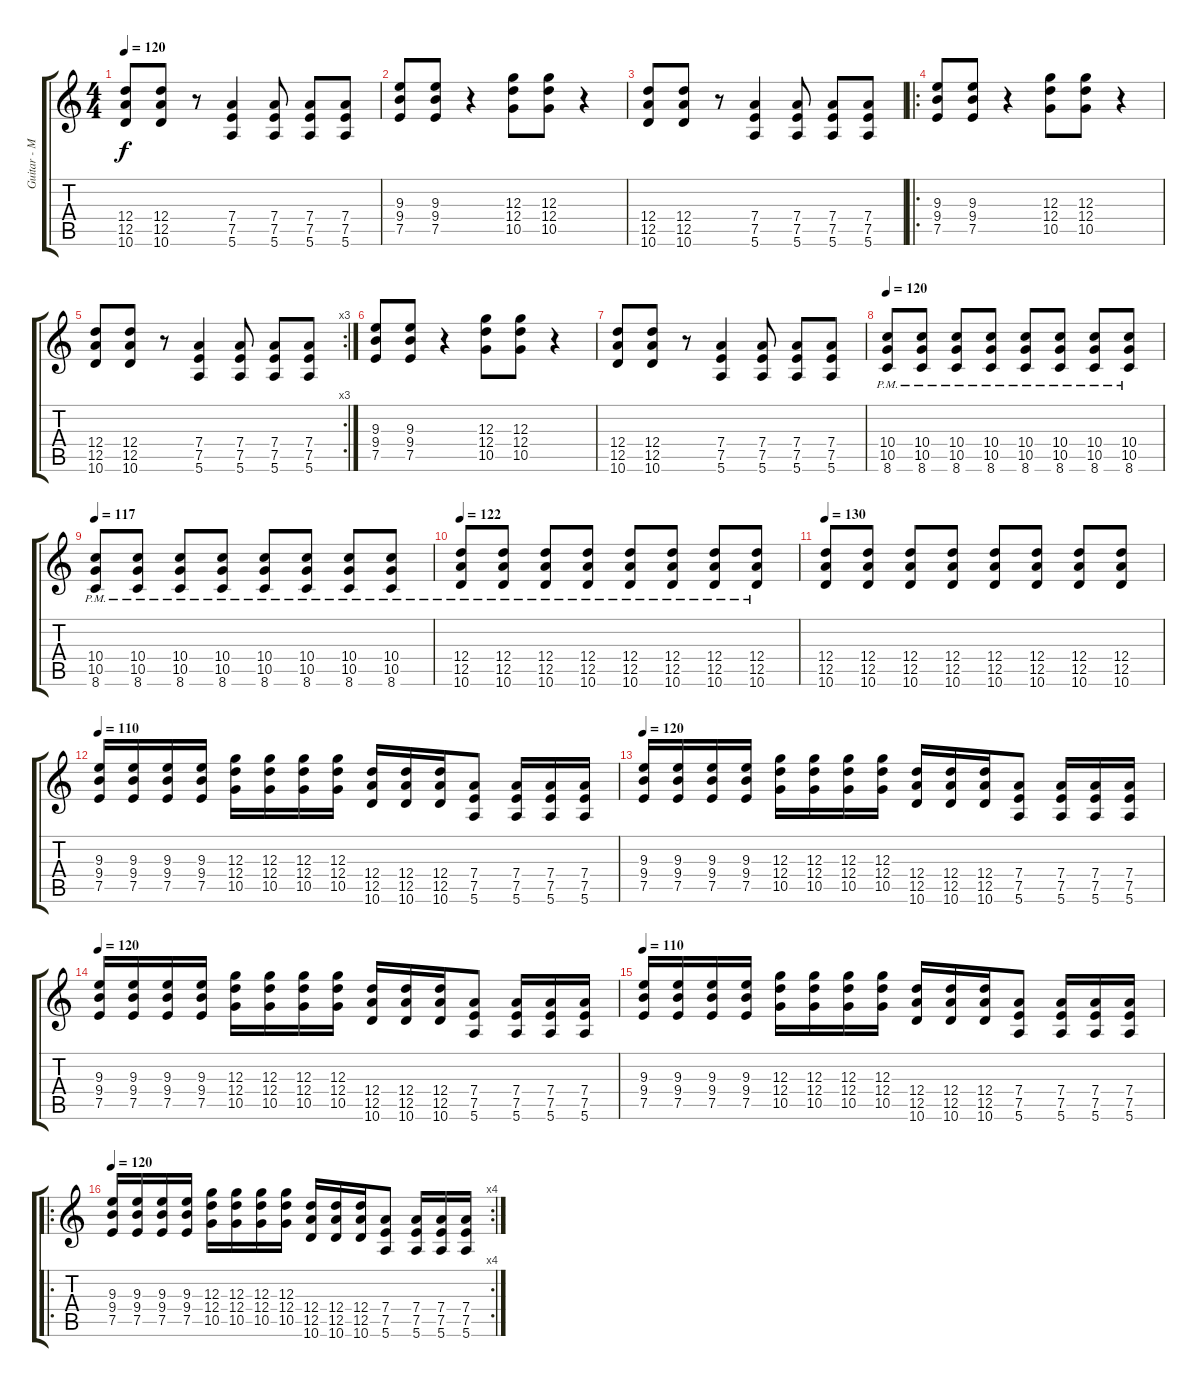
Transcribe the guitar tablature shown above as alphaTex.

\track ("Guitar - Mr. Brett" "Guitar - M") {instrument distortionguitar}
\staff {score tabs}
\tuning (E4 B3 G3 D3 A2 E2) {hide}
\ts (4 4)
\tempo 120
\clef g2
\ks c
(12.4 12.5 10.6).8{dy f} (12.4 12.5 10.6).8 r.8 (7.4 7.5 5.6).4 (7.4 7.5 5.6).8 (7.4 7.5 5.6).8 (7.4 7.5 5.6).8 |
(9.3 9.4 7.5).8 (9.3 9.4 7.5).8 r.4 (12.3 12.4 10.5).8 (12.3 12.4 10.5).8 r.4 |
(12.4 12.5 10.6).8 (12.4 12.5 10.6).8 r.8 (7.4 7.5 5.6).4 (7.4 7.5 5.6).8 (7.4 7.5 5.6).8 (7.4 7.5 5.6).8 |
\ro
(9.3 9.4 7.5).8 (9.3 9.4 7.5).8 r.4 (12.3 12.4 10.5).8 (12.3 12.4 10.5).8 r.4 |
\rc 3
(12.4 12.5 10.6).8 (12.4 12.5 10.6).8 r.8 (7.4 7.5 5.6).4 (7.4 7.5 5.6).8 (7.4 7.5 5.6).8 (7.4 7.5 5.6).8 |
(9.3 9.4 7.5).8 (9.3 9.4 7.5).8 r.4 (12.3 12.4 10.5).8 (12.3 12.4 10.5).8 r.4 |
(12.4 12.5 10.6).8 (12.4 12.5 10.6).8 r.8 (7.4 7.5 5.6).4 (7.4 7.5 5.6).8 (7.4 7.5 5.6).8 (7.4 7.5 5.6).8 |
\tempo 120
(10.4{pm} 10.5{pm} 8.6{pm}).8 (10.4{pm} 10.5{pm} 8.6{pm}).8 (10.4{pm} 10.5{pm} 8.6{pm}).8 (10.4{pm} 10.5{pm} 8.6{pm}).8 (10.4{pm} 10.5{pm} 8.6{pm}).8 (10.4{pm} 10.5{pm} 8.6{pm}).8 (10.4{pm} 10.5{pm} 8.6{pm}).8 (10.4{pm} 10.5{pm} 8.6{pm}).8 |
\tempo 125
\tempo 117
(10.4{pm} 10.5{pm} 8.6{pm}).8 (10.4{pm} 10.5{pm} 8.6{pm}).8 (10.4{pm} 10.5{pm} 8.6{pm}).8 (10.4{pm} 10.5{pm} 8.6{pm}).8 (10.4{pm} 10.5{pm} 8.6{pm}).8 (10.4{pm} 10.5{pm} 8.6{pm}).8 (10.4{pm} 10.5{pm} 8.6{pm}).8 (10.4{pm} 10.5{pm} 8.6{pm}).8 |
\tempo 130
\tempo 122
(12.4{pm} 12.5{pm} 10.6{pm}).8 (12.4{pm} 12.5{pm} 10.6{pm}).8 (12.4{pm} 12.5{pm} 10.6{pm}).8 (12.4{pm} 12.5{pm} 10.6{pm}).8 (12.4{pm} 12.5{pm} 10.6{pm}).8 (12.4{pm} 12.5{pm} 10.6{pm}).8 (12.4{pm} 12.5{pm} 10.6{pm}).8 (12.4{pm} 12.5{pm} 10.6{pm}).8 |
\tempo 130
(12.4 12.5 10.6).8 (12.4 12.5 10.6).8 (12.4 12.5 10.6).8 (12.4 12.5 10.6).8 (12.4 12.5 10.6).8 (12.4 12.5 10.6).8 (12.4 12.5 10.6).8 (12.4 12.5 10.6).8 |
\tempo 120
\tempo 110
(9.3 9.4 7.5).16 (9.3 9.4 7.5).16 (9.3 9.4 7.5).16 (9.3 9.4 7.5).16 (12.3 12.4 10.5).16 (12.3 12.4 10.5).16 (12.3 12.4 10.5).16 (12.3 12.4 10.5).16 (12.4 12.5 10.6).16 (12.4 12.5 10.6).16 (12.4 12.5 10.6).16 (7.4 7.5 5.6).8 (7.4 7.5 5.6).16 (7.4 7.5 5.6).16 (7.4 7.5 5.6).16 |
\tempo 120
(9.3 9.4 7.5).16 (9.3 9.4 7.5).16 (9.3 9.4 7.5).16 (9.3 9.4 7.5).16 (12.3 12.4 10.5).16 (12.3 12.4 10.5).16 (12.3 12.4 10.5).16 (12.3 12.4 10.5).16 (12.4 12.5 10.6).16 (12.4 12.5 10.6).16 (12.4 12.5 10.6).16 (7.4 7.5 5.6).8 (7.4 7.5 5.6).16 (7.4 7.5 5.6).16 (7.4 7.5 5.6).16 |
\tempo 120
(9.3 9.4 7.5).16 (9.3 9.4 7.5).16 (9.3 9.4 7.5).16 (9.3 9.4 7.5).16 (12.3 12.4 10.5).16 (12.3 12.4 10.5).16 (12.3 12.4 10.5).16 (12.3 12.4 10.5).16 (12.4 12.5 10.6).16 (12.4 12.5 10.6).16 (12.4 12.5 10.6).16 (7.4 7.5 5.6).8 (7.4 7.5 5.6).16 (7.4 7.5 5.6).16 (7.4 7.5 5.6).16 |
\tempo 120
\tempo 110
(9.3 9.4 7.5).16 (9.3 9.4 7.5).16 (9.3 9.4 7.5).16 (9.3 9.4 7.5).16 (12.3 12.4 10.5).16 (12.3 12.4 10.5).16 (12.3 12.4 10.5).16 (12.3 12.4 10.5).16 (12.4 12.5 10.6).16 (12.4 12.5 10.6).16 (12.4 12.5 10.6).16 (7.4 7.5 5.6).8 (7.4 7.5 5.6).16 (7.4 7.5 5.6).16 (7.4 7.5 5.6).16 |
\ro
\rc 4
\tempo 120
(9.3 9.4 7.5).16 (9.3 9.4 7.5).16 (9.3 9.4 7.5).16 (9.3 9.4 7.5).16 (12.3 12.4 10.5).16 (12.3 12.4 10.5).16 (12.3 12.4 10.5).16 (12.3 12.4 10.5).16 (12.4 12.5 10.6).16 (12.4 12.5 10.6).16 (12.4 12.5 10.6).16 (7.4 7.5 5.6).8 (7.4 7.5 5.6).16 (7.4 7.5 5.6).16 (7.4 7.5 5.6).16
